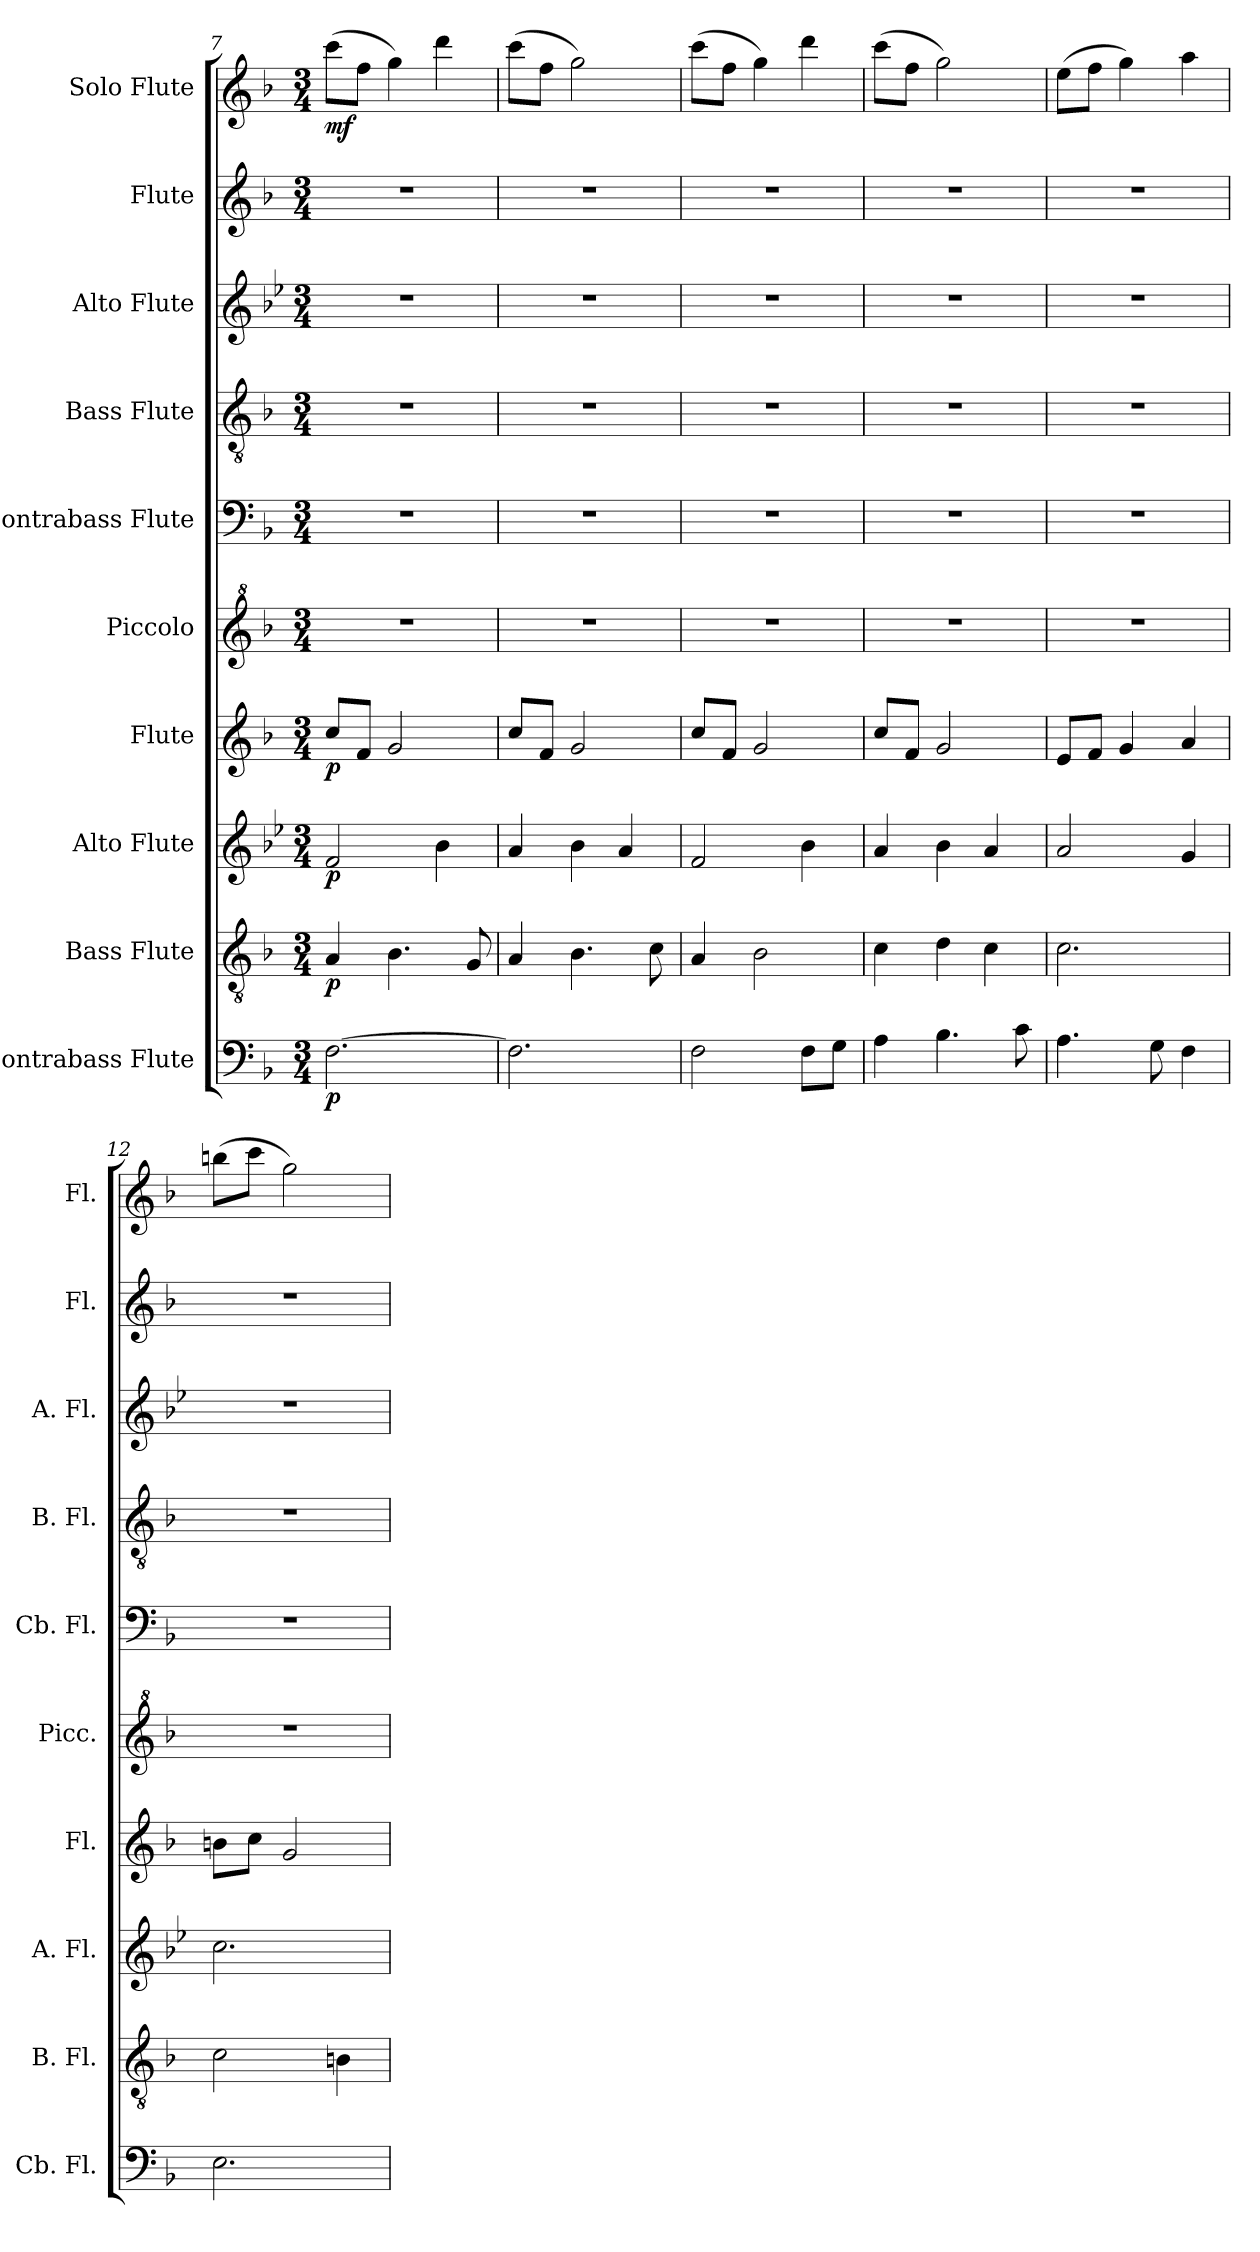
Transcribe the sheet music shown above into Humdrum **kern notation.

**kern	**dynam	**kern	**dynam	**kern	**dynam	**kern	**dynam	**kern	**kern	**kern	**kern	**kern	**kern	**dynam
*part10	*part10	*part9	*part9	*part8	*part8	*part7	*part7	*part6	*part5	*part4	*part3	*part2	*part1	*part1
*staff10	*staff10	*staff9	*staff9	*staff8	*staff8	*staff7	*staff7	*staff6	*staff5	*staff4	*staff3	*staff2	*staff1	*staff1
*I"Contrabass Flute	*	*I"Bass Flute	*	*I"Alto Flute	*	*I"Flute	*	*I"Piccolo	*I"Contrabass Flute	*I"Bass Flute	*I"Alto Flute	*I"Flute	*I"Solo Flute	*
*I'Cb. Fl.	*	*I'B. Fl.	*	*I'A. Fl.	*	*I'Fl.	*	*I'Picc.	*I'Cb. Fl.	*I'B. Fl.	*I'A. Fl.	*I'Fl.	*I'Fl.	*
*clefF4	*	*clefGv2	*	*clefG2	*	*clefG2	*	*clefG^2	*clefF4	*clefGv2	*clefG2	*clefG2	*clefG2	*
*	*	*	*	*ITrd3c5	*	*	*	*ITrd-7c-12	*	*	*ITrd3c5	*	*	*
*k[b-]	*	*k[b-]	*	*k[b-]	*	*k[b-]	*	*k[b-]	*k[b-]	*k[b-]	*k[b-]	*k[b-]	*k[b-]	*
*F:	*	*F:	*	*F:	*	*F:	*	*F:	*F:	*F:	*F:	*F:	*F:	*
*M3/4	*	*M3/4	*	*M3/4	*	*M3/4	*	*M3/4	*M3/4	*M3/4	*M3/4	*M3/4	*M3/4	*
=7	=7	=7	=7	=7	=7	=7	=7	=7	=7	=7	=7	=7	=7	=7
!	!LO:DY:b	!	!LO:DY:b	!	!LO:DY:b	!	!LO:DY:b	!	!	!	!	!	!	!LO:DY:b
[2.F\	p	4A/	p	2c/	p	8cc/L	p	2.r	2.r	2.r	2.r	2.r	(8ccc\L	mf
.	.	.	.	.	.	8f/J	.	.	.	.	.	.	8ff\J	.
.	.	4.B-\	.	.	.	2g/	.	.	.	.	.	.	4gg\)	.
.	.	.	.	4f\	.	.	.	.	.	.	.	.	4ddd\	.
.	.	8G/	.	.	.	.	.	.	.	.	.	.	.	.
=8	=8	=8	=8	=8	=8	=8	=8	=8	=8	=8	=8	=8	=8	=8
2.F\]	.	4A/	.	4e/	.	8cc/L	.	2.r	2.r	2.r	2.r	2.r	(8ccc\L	.
.	.	.	.	.	.	8f/J	.	.	.	.	.	.	8ff\J	.
.	.	4.B-\	.	4f\	.	2g/	.	.	.	.	.	.	2gg\)	.
.	.	.	.	4e/	.	.	.	.	.	.	.	.	.	.
.	.	8c\	.	.	.	.	.	.	.	.	.	.	.	.
=9	=9	=9	=9	=9	=9	=9	=9	=9	=9	=9	=9	=9	=9	=9
2F\	.	4A/	.	2c/	.	8cc/L	.	2.r	2.r	2.r	2.r	2.r	(8ccc\L	.
.	.	.	.	.	.	8f/J	.	.	.	.	.	.	8ff\J	.
.	.	2B-\	.	.	.	2g/	.	.	.	.	.	.	4gg\)	.
8F\L	.	.	.	4f\	.	.	.	.	.	.	.	.	4ddd\	.
8G\J	.	.	.	.	.	.	.	.	.	.	.	.	.	.
=10	=10	=10	=10	=10	=10	=10	=10	=10	=10	=10	=10	=10	=10	=10
4A\	.	4c\	.	4e/	.	8cc/L	.	2.r	2.r	2.r	2.r	2.r	(8ccc\L	.
.	.	.	.	.	.	8f/J	.	.	.	.	.	.	8ff\J	.
4.B-\	.	4d\	.	4f\	.	2g/	.	.	.	.	.	.	2gg\)	.
.	.	4c\	.	4e/	.	.	.	.	.	.	.	.	.	.
8c\	.	.	.	.	.	.	.	.	.	.	.	.	.	.
=11	=11	=11	=11	=11	=11	=11	=11	=11	=11	=11	=11	=11	=11	=11
4.A\	.	2.c\	.	2e/	.	8e/L	.	2.r	2.r	2.r	2.r	2.r	(8ee\L	.
.	.	.	.	.	.	8f/J	.	.	.	.	.	.	8ff\J	.
.	.	.	.	.	.	4g/	.	.	.	.	.	.	4gg\)	.
8G\	.	.	.	.	.	.	.	.	.	.	.	.	.	.
4F\	.	.	.	4d/	.	4a/	.	.	.	.	.	.	4aa\	.
=12	=12	=12	=12	=12	=12	=12	=12	=12	=12	=12	=12	=12	=12	=12
2.E\	.	2c\	.	2.g\	.	8bn\L	.	2.r	2.r	2.r	2.r	2.r	(8bbn\L	.
.	.	.	.	.	.	8cc\J	.	.	.	.	.	.	8ccc\J	.
.	.	.	.	.	.	2g/	.	.	.	.	.	.	2gg\)	.
.	.	4Bn\	.	.	.	.	.	.	.	.	.	.	.	.
=	=	=	=	=	=	=	=	=	=	=	=	=	=	=
*-	*-	*-	*-	*-	*-	*-	*-	*-	*-	*-	*-	*-	*-	*-
